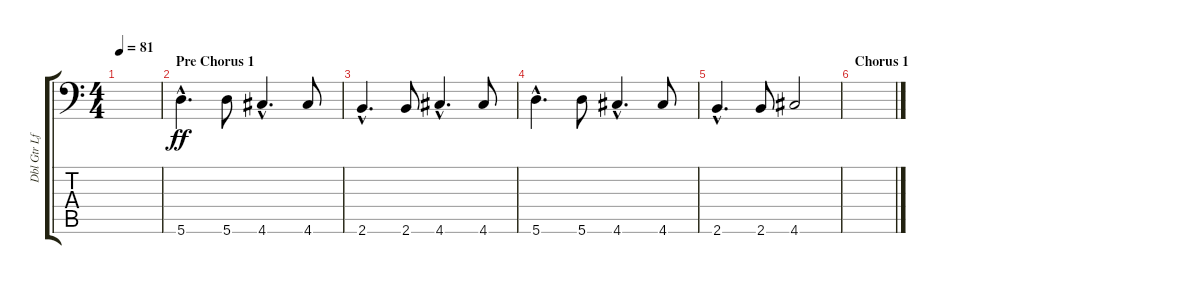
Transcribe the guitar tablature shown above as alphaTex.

\track ("Dbl Gtr Lft" "Dbl Gtr Lf") {instrument overdrivenguitar}
\staff {score tabs}
\tuning (E4 B3 G3 D3 A2 A1) {hide}
\ts (4 4)
\tempo 81
\clef f4
\ks c
|
\section ("" "Pre Chorus 1")
5.6{hac}.4{d dy ff} 5.6.8 4.6{hac}.4{d} 4.6.8 |
2.6{hac}.4{d} 2.6.8 4.6{hac}.4{d} 4.6.8 |
5.6{hac}.4{d} 5.6.8 4.6{hac}.4{d} 4.6.8 |
2.6{hac}.4{d} 2.6.8 4.6.2 |
\section ("" "Chorus 1")
